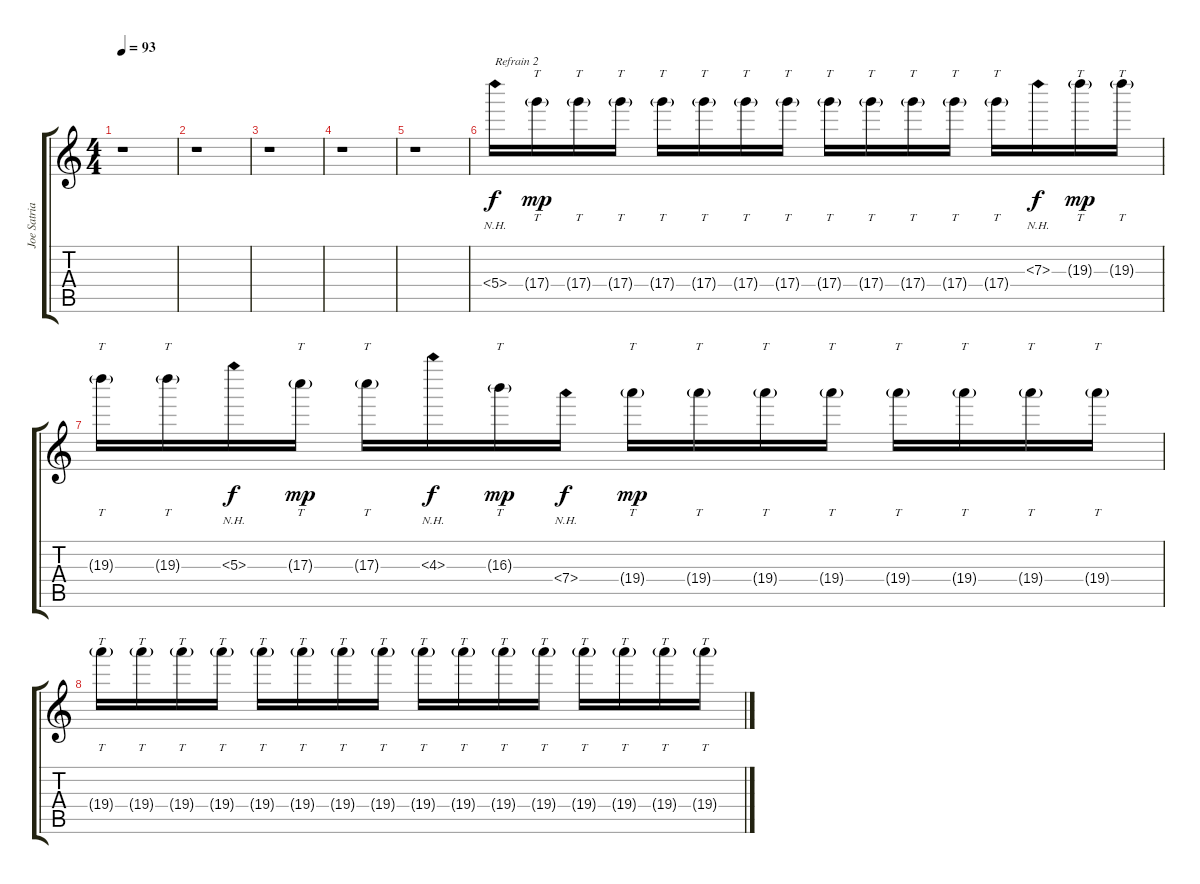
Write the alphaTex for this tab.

\track ("Joe Satriani" "Joe Satria") {instrument overdrivenguitar}
\staff {score tabs}
\tuning (E4 B3 G4 D4 A3 E3) {hide}
\ts (4 4)
\tempo 93
\clef g2
\ks c
r.1{dy f} |
r.1 |
r.1 |
r.1 |
r.1 |
5.4{nh}.16{txt "Refrain 2"} 17.4{g}.16{tt dy mp} 17.4{g}.16{tt} 17.4{g}.16{tt} 17.4{g}.16{tt} 17.4{g}.16{tt} 17.4{g}.16{tt} 17.4{g}.16{tt} 17.4{g}.16{tt} 17.4{g}.16{tt} 17.4{g}.16{tt} 17.4{g}.16{tt} 17.4{g}.16{tt} 7.3{nh}.16{dy f} 19.3{g}.16{tt dy mp} 19.3{g}.16{tt} |
19.3{g}.16{tt} 19.3{g}.16{tt} 5.3{nh}.16{dy f} 17.3{g}.16{tt dy mp} 17.3{g}.16{tt} 4.3{nh}.16{dy f} 16.3{g}.16{tt dy mp} 7.4{nh}.16{dy f} 19.4{g}.16{tt dy mp} 19.4{g}.16{tt} 19.4{g}.16{tt} 19.4{g}.16{tt} 19.4{g}.16{tt} 19.4{g}.16{tt} 19.4{g}.16{tt} 19.4{g}.16{tt} |
19.4{g}.16{tt} 19.4{g}.16{tt} 19.4{g}.16{tt} 19.4{g}.16{tt} 19.4{g}.16{tt} 19.4{g}.16{tt} 19.4{g}.16{tt} 19.4{g}.16{tt} 19.4{g}.16{tt} 19.4{g}.16{tt} 19.4{g}.16{tt} 19.4{g}.16{tt} 19.4{g}.16{tt} 19.4{g}.16{tt} 19.4{g}.16{tt} 19.4{g}.16{tt}
